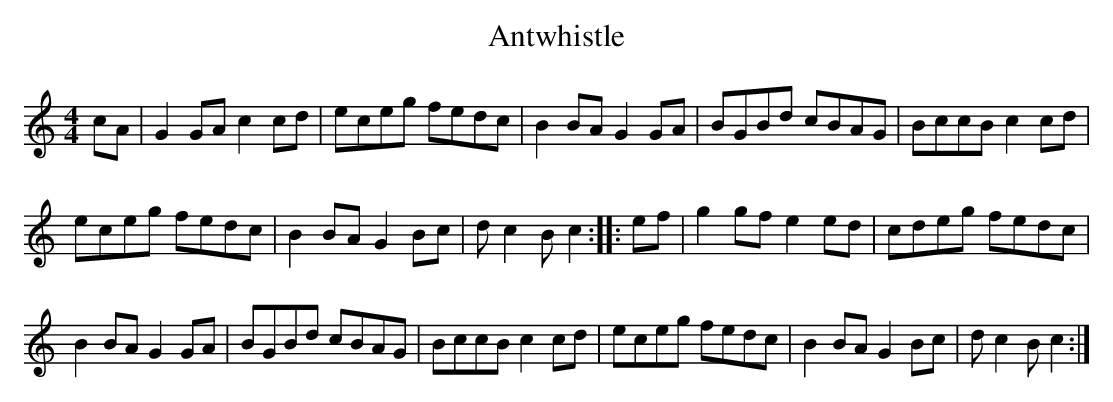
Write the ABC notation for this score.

X:1
T:Antwhistle
L:1/8
M:4/4
K:C major
cA | G2GA c2cd | eceg fedc | B2BA G2GA | BGBd cBAG | BccB c2cd |
eceg fedc | B2BA G2Bc | dc2B c2 :: ef | g2gf e2ed | cdeg fedc |
B2BA G2GA | BGBd cBAG | BccB c2cd | eceg fedc | B2BA G2Bc | dc2B c2 :|
